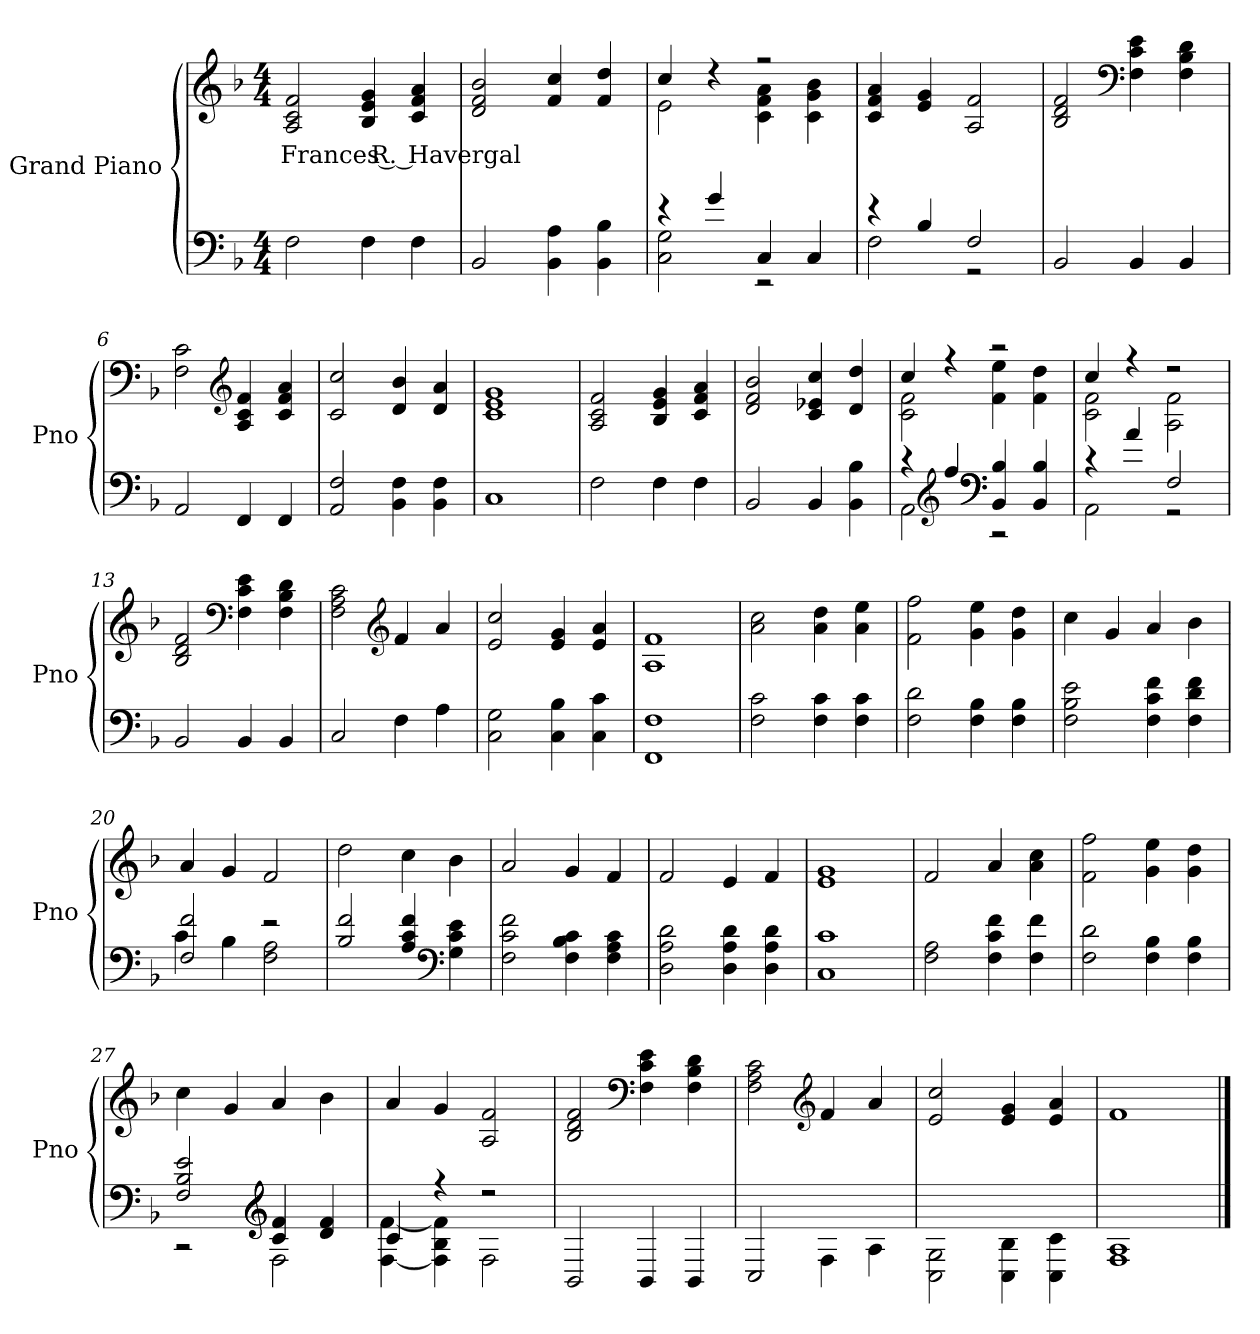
**kern	**kern	**text
*part1	*part1	*part1
*staff2	*staff1	*staff1
*I"Grand Piano	*	*
*I'Pno	*	*
*clefF4	*clefG2	*
*k[b-]	*k[b-]	*
*M4/4	*M4/4	*
*MM136	*MM136	*
=1	=1	=1
!	!	!LO:LY:b
2F\	2A/ 2c/ 2f/	Frances R. Havergal
4F\	4B-/ 4e/ 4g/	.
4F\	4c/ 4f/ 4a/	.
=2	=2	=2
2BB-/	2d/ 2f/ 2b-/	.
4BB-\ 4A\	4f/ 4cc/	.
4BB-\ 4B-\	4f/ 4dd/	.
=3	=3	=3
*^	*^	*
4r	2C\ 2G\	4cc/	2e\	.
4g/	.	4r	.	.
4C/	2r	2r	4c\ 4f\ 4a\	.
4C/	.	.	4c\ 4g\ 4b-\	.
*	*	*v	*v	*
=4	=4	=4	=4
4r	2F\	4c/ 4f/ 4a/	.
4B-/	.	4e/ 4g/	.
2F/	2r	2A/ 2f/	.
*v	*v	*	*
=5	=5	=5
2BB-/	2B-/ 2d/ 2f/	.
*	*clefF4	*
4BB-/	4F\ 4c\ 4e\	.
4BB-/	4F\ 4B-\ 4d\	.
=6	=6	=6
2AA/	2F\ 2c\	.
*	*clefG2	*
4FF/	4A/ 4c/ 4f/	.
4FF/	4c/ 4f/ 4a/	.
=7	=7	=7
2AA/ 2F/	2c/ 2cc/	.
4BB-\ 4F\	4d/ 4b-/	.
4BB-\ 4F\	4d/ 4a/	.
=8	=8	=8
1C	1c 1e 1g	.
=9	=9	=9
2F\	2A/ 2c/ 2f/	.
4F\	4B-/ 4e/ 4g/	.
4F\	4c/ 4f/ 4a/	.
!!LO:LB:g=z
=10	=10	=10
2BB-/	2d/ 2f/ 2b-/	.
4BB-/	4c/ 4e-X/ 4cc/	.
4BB-\ 4B-\	4d/ 4dd/	.
=11	=11	=11
*^	*^	*
4r	2AA\	4cc/	2c\ 2f\	.
*clefG2	*	*	*	*
4ff/	.	4r	.	.
*clefF4	*	*	*	*
4BB-/ 4B-/	2r	2r	4f\ 4ee\	.
4BB-/ 4B-/	.	.	4f\ 4dd\	.
=12	=12	=12	=12	=12
4r	2AA\	4cc/	2c\ 2f\	.
4a/	.	4r	.	.
2F/	2r	2r	2A\ 2f\	.
*v	*v	*	*	*
*	*v	*v	*
=13	=13	=13
2BB-/	2B-/ 2d/ 2f/	.
*	*clefF4	*
4BB-/	4F\ 4c\ 4e\	.
4BB-/	4F\ 4B-\ 4d\	.
=14	=14	=14
2C/	2F\ 2A\ 2c\	.
*	*clefG2	*
4F\	4f/	.
4A\	4a/	.
=15	=15	=15
2C\ 2G\	2e/ 2cc/	.
4C\ 4B-\	4e/ 4g/	.
4C\ 4c\	4e/ 4a/	.
=16	=16	=16
1FF 1F	1A 1f	.
=17	=17	=17
2F\ 2c\	2a\ 2cc\	.
4F\ 4c\	4a\ 4dd\	.
4F\ 4c\	4a\ 4ee\	.
=18	=18	=18
2F\ 2d\	2f\ 2ff\	.
4F\ 4B-\	4g\ 4ee\	.
4F\ 4B-\	4g\ 4dd\	.
!!LO:LB:g=z
=19	=19	=19
2F\ 2B-\ 2e\	4cc\	.
.	4g/	.
4F\ 4c\ 4f\	4a/	.
4F\ 4d\ 4f\	4b-\	.
=20	=20	=20
*^	*	*
2F/ 2f/	4c\	4a/	.
.	4B-\	4g/	.
2r	2F\ 2A\	2f/	.
*v	*v	*	*
=21	=21	=21
2B-/ 2f/	2dd\	.
4A/ 4c/ 4f/	4cc\	.
*clefF4	*	*
4G\ 4c\ 4e\	4b-\	.
=22	=22	=22
2F\ 2c\ 2f\	2a/	.
4F\ 4B-\ 4c\	4g/	.
4F\ 4A\ 4c\	4f/	.
=23	=23	=23
2D\ 2A\ 2d\	2f/	.
4D\ 4A\ 4d\	4e/	.
4D\ 4A\ 4d\	4f/	.
=24	=24	=24
1C 1c	1e 1g	.
=25	=25	=25
2F\ 2A\	2f/	.
4F\ 4c\ 4f\	4a/	.
4F\ 4f\	4a\ 4cc\	.
=26	=26	=26
2F\ 2d\	2f\ 2ff\	.
4F\ 4B-\	4g\ 4ee\	.
4F\ 4B-\	4g\ 4dd\	.
=27	=27	=27
*^	*	*
2F/ 2B-/ 2e/	2r	4cc\	.
.	.	4g/	.
*clefG2	*	*	*
4c/ 4f/	2F\	4a/	.
4d/ 4f/	.	4b-\	.
!!LO:LB:g=z
=28	=28	=28	=28
4c/	[4F\ [4f\	4a/	.
4r	4F\] 4B-\ 4f\]	4g/	.
2r	2F\	2A/ 2f/	.
*v	*v	*	*
=29	=29	=29
2BB-/	2B-/ 2d/ 2f/	.
*	*clefF4	*
4BB-/	4F\ 4c\ 4e\	.
4BB-/	4F\ 4B-\ 4d\	.
=30	=30	=30
2C/	2F\ 2A\ 2c\	.
*	*clefG2	*
4F\	4f/	.
4A\	4a/	.
=31	=31	=31
2C\ 2G\	2e/ 2cc/	.
4C\ 4B-\	4e/ 4g/	.
4C\ 4c\	4e/ 4a/	.
=32	=32	=32
1F 1A	1f	.
==	==	==
*-	*-	*-
